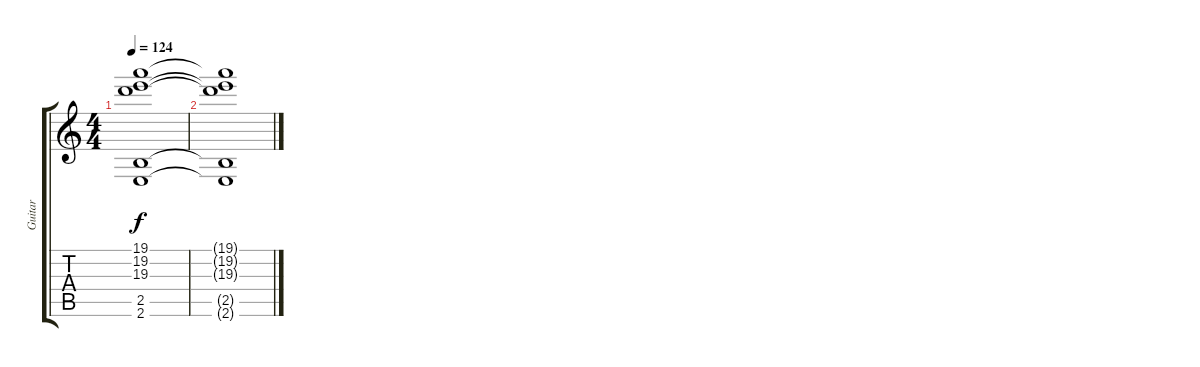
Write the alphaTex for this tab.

\track ("Guitar" "Guitar") {instrument acousticguitarsteel}
\staff {score tabs}
\tuning (D4 A3 G3 D3 A2 D2) {hide}
\ts (4 4)
\tempo 124
\clef g2
\ks c
(19.1{t} 19.2{t} 19.3{t} 2.5{t} 2.6{t}).1{dy f} |
(19.1{t} 19.2{t} 19.3{t} 2.5{t} 2.6{t}).1
